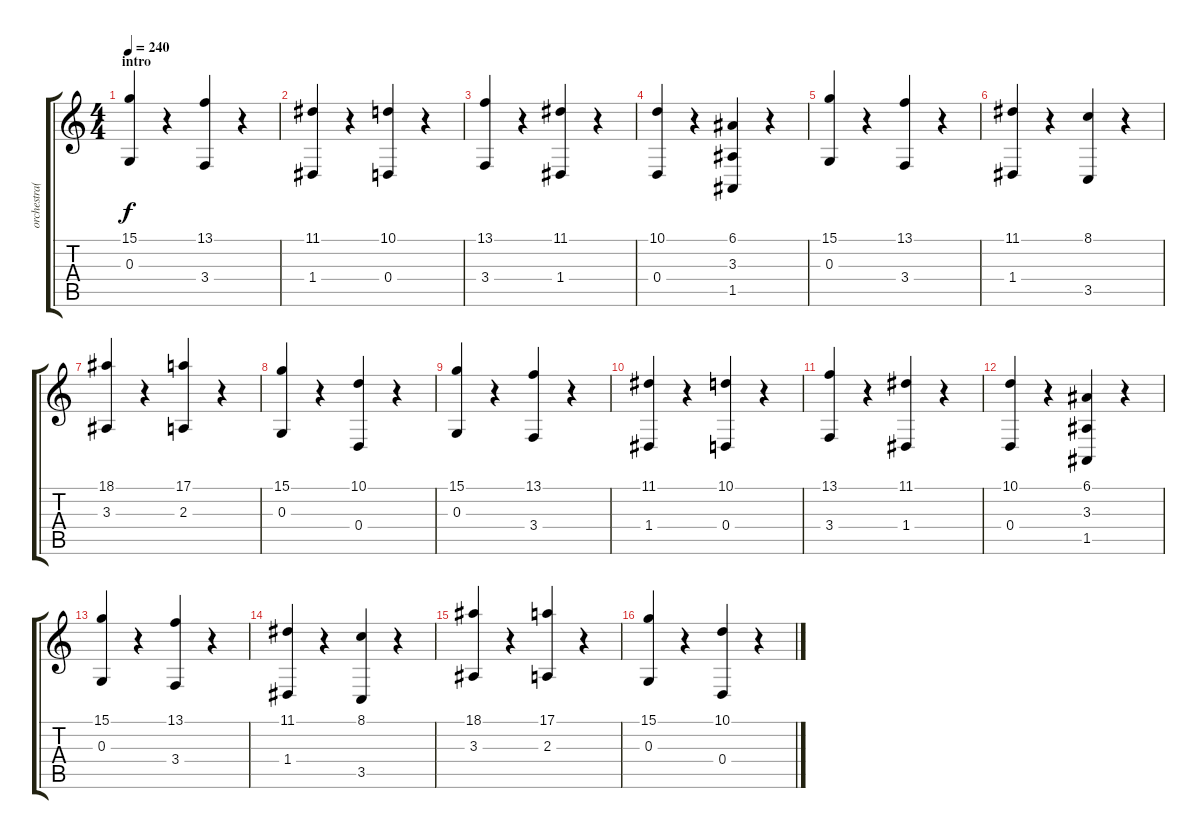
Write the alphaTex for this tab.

\track ("orchestra(alex stariopoli)" "orchestra(") {instrument stringensemble1}
\staff {score tabs}
\tuning (E4 B3 G3 D3 A2 E2) {hide}
\ts (4 4)
\section ("" "intro")
\tempo 240
\clef g2
\ks c
(15.1 0.3).4{dy f instrument stringensemble1} r.4 (13.1 3.4).4 r.4 |
(11.1 1.4).4 r.4 (10.1 0.4).4 r.4 |
(13.1 3.4).4 r.4 (11.1 1.4).4 r.4 |
(10.1 0.4).4 r.4 (6.1 3.3 1.5).4 r.4 |
(15.1 0.3).4 r.4 (13.1 3.4).4 r.4 |
(11.1 1.4).4 r.4 (8.1 3.5).4 r.4 |
(18.1 3.3).4 r.4 (17.1 2.3).4 r.4 |
(15.1 0.3).4 r.4 (10.1 0.4).4 r.4 |
(15.1 0.3).4 r.4 (13.1 3.4).4 r.4 |
(11.1 1.4).4 r.4 (10.1 0.4).4 r.4 |
(13.1 3.4).4 r.4 (11.1 1.4).4 r.4 |
(10.1 0.4).4 r.4 (6.1 3.3 1.5).4 r.4 |
(15.1 0.3).4 r.4 (13.1 3.4).4 r.4 |
(11.1 1.4).4 r.4 (8.1 3.5).4 r.4 |
(18.1 3.3).4 r.4 (17.1 2.3).4 r.4 |
(15.1 0.3).4 r.4 (10.1 0.4).4 r.4
